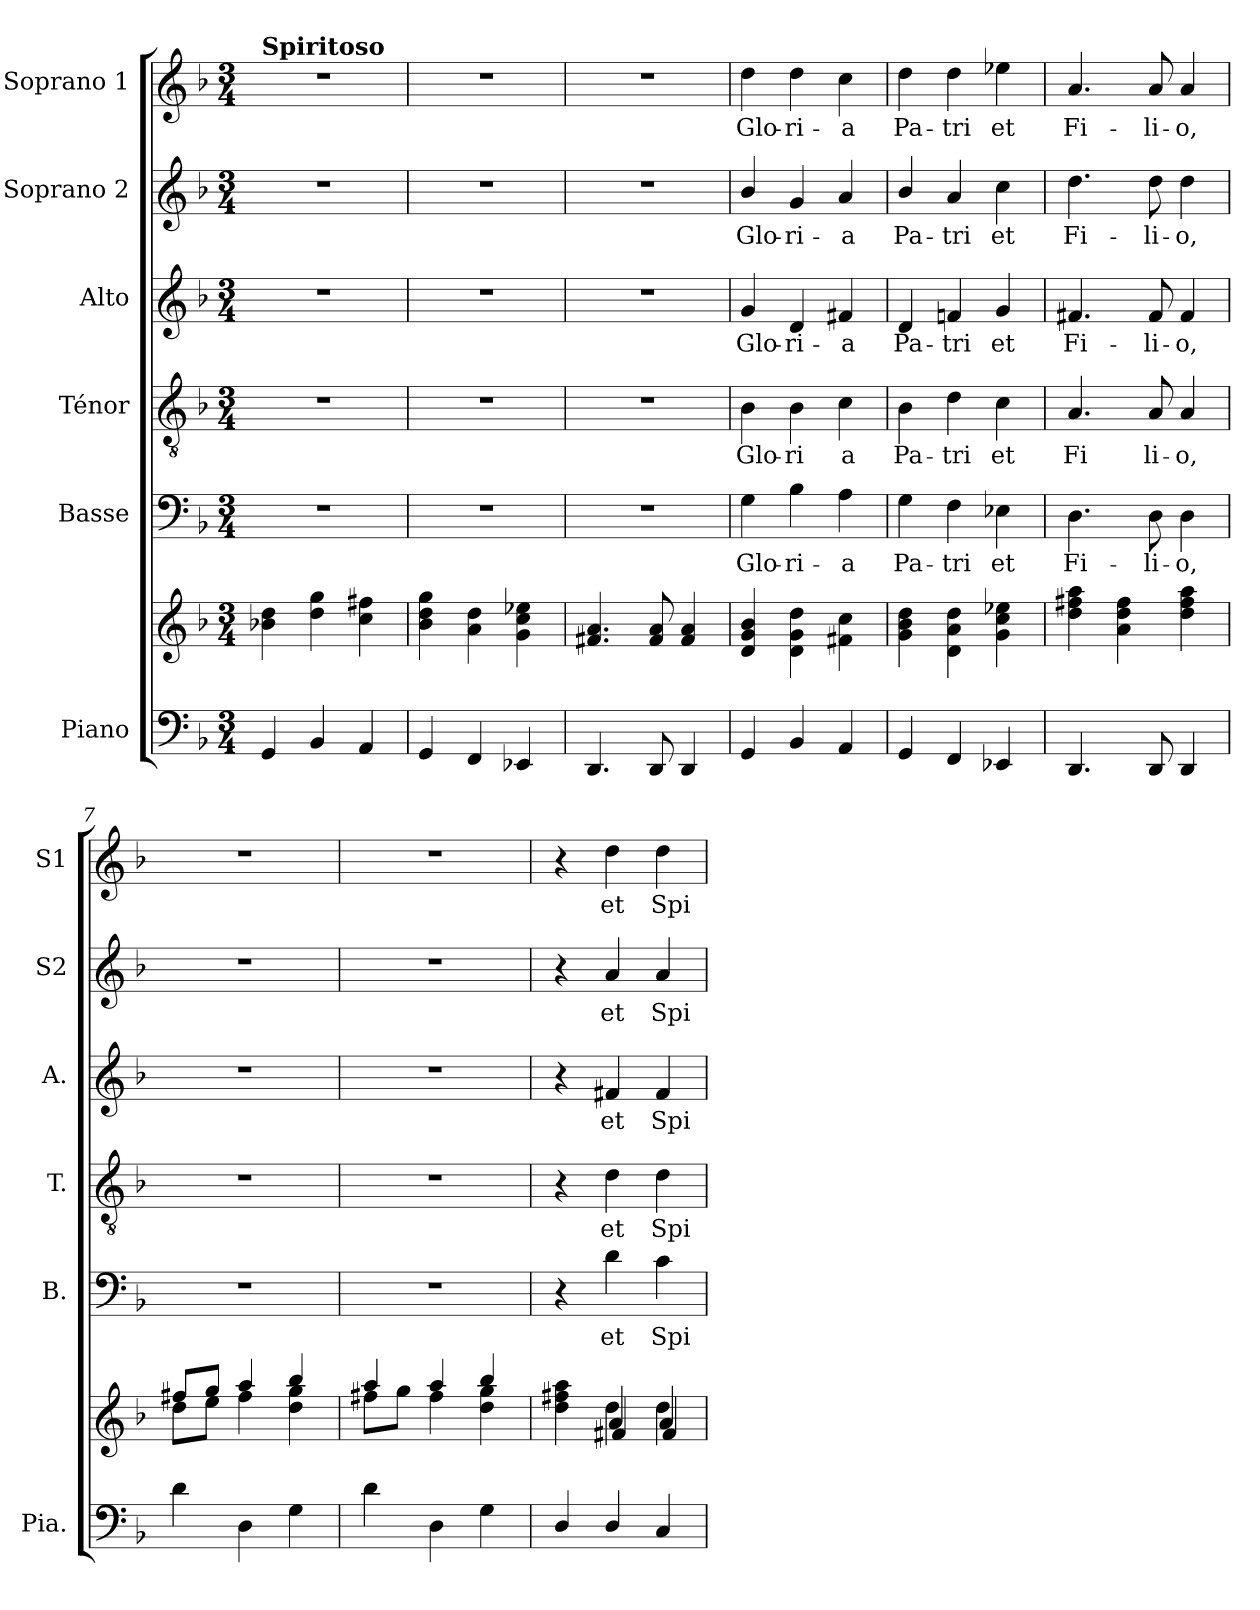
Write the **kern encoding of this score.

**kern	**kern	**kern	**text	**kern	**text	**kern	**text	**kern	**text	**kern	**text
*part6	*part6	*part5	*part5	*part4	*part4	*part3	*part3	*part2	*part2	*part1	*part1
*staff7	*staff6	*staff5	*staff5	*staff4	*staff4	*staff3	*staff3	*staff2	*staff2	*staff1	*staff1
*I"Piano	*	*I"Basse	*	*I"Ténor	*	*I"Alto	*	*I"Soprano 2	*	*I"Soprano 1	*
*I'Pia.	*	*I'B.	*	*I'T.	*	*I'A.	*	*I'S2	*	*I'S1	*
*clefF4	*clefG2	*clefF4	*	*clefGv2	*	*clefG2	*	*clefG2	*	*clefG2	*
*k[b-]	*k[b-]	*k[b-]	*	*k[b-]	*	*k[b-]	*	*k[b-]	*	*k[b-]	*
*M3/4	*M3/4	*M3/4	*	*M3/4	*	*M3/4	*	*M3/4	*	*M3/4	*
=1	=1	=1	=1	=1	=1	=1	=1	=1	=1	=1	=1
!	!	!	!	!	!	!	!	!	!	!LO:TX:a:B:t=Spiritoso	!
4GG/	4b-X\ 4dd\	2.r	.	2.r	.	2.r	.	2.r	.	2.r	.
4BB-/	4dd\ 4gg\	.	.	.	.	.	.	.	.	.	.
4AA/	4cc\ 4ff#X\	.	.	.	.	.	.	.	.	.	.
=2	=2	=2	=2	=2	=2	=2	=2	=2	=2	=2	=2
4GG/	4b-\ 4dd\ 4gg\	2.r	.	2.r	.	2.r	.	2.r	.	2.r	.
4FF/	4a\ 4dd\	.	.	.	.	.	.	.	.	.	.
4EE-X/	4g\ 4cc\ 4ee-X\	.	.	.	.	.	.	.	.	.	.
=3	=3	=3	=3	=3	=3	=3	=3	=3	=3	=3	=3
4.DD/	4.f#X/ 4.a/	2.r	.	2.r	.	2.r	.	2.r	.	2.r	.
8DD/	8f#/ 8a/	.	.	.	.	.	.	.	.	.	.
4DD/	4f#/ 4a/	.	.	.	.	.	.	.	.	.	.
=4	=4	=4	=4	=4	=4	=4	=4	=4	=4	=4	=4
!	!	!	!LO:LY:b	!	!LO:LY:b	!	!LO:LY:b	!	!LO:LY:b	!	!LO:LY:b
4GG/	4d/ 4g/ 4b-/	4G\	Glo-	4B-\	Glo-	4g/	-Glo-	4b-/	Glo--	4dd\	Glo-
!	!	!	!LO:LY:b	!	!LO:LY:b	!	!LO:LY:b	!	!LO:LY:b	!	!LO:LY:b
4BB-/	4d\ 4g\ 4dd\	4B-\	-ri-	4B-\	-ri	4d/	-ri-	4g/	-ri-	4dd\	-ri-
!	!	!	!LO:LY:b	!	!LO:LY:b	!	!LO:LY:b	!	!LO:LY:b	!	!LO:LY:b
4AA/	4f#X\ 4cc\	4A\	-a	4c\	a	4f#X/	-a	4a/	-a	4cc\	-a
=5	=5	=5	=5	=5	=5	=5	=5	=5	=5	=5	=5
!	!	!	!LO:LY:b	!	!LO:LY:b	!	!LO:LY:b	!	!LO:LY:b	!	!LO:LY:b
4GG/	4g\ 4b-\ 4dd\	4G\	Pa-	4B-\	Pa-	4d/	Pa-	4b-/	Pa-	4dd\	Pa-
!	!	!	!LO:LY:b	!	!LO:LY:b	!	!LO:LY:b	!	!LO:LY:b	!	!LO:LY:b
4FF/	4d\ 4a\ 4dd\	4F\	-tri	4d\	-tri	4fn/	-tri	4a/	-tri	4dd\	-tri
!	!	!	!LO:LY:b	!	!LO:LY:b	!	!LO:LY:b	!	!LO:LY:b	!	!LO:LY:b
4EE-X/	4g\ 4cc\ 4ee-X\	4E-X\	et	4c\	et	4g/	et	4cc\	et	4ee-X\	et
=6	=6	=6	=6	=6	=6	=6	=6	=6	=6	=6	=6
!	!	!	!LO:LY:b	!	!LO:LY:b	!	!LO:LY:b	!	!LO:LY:b	!	!LO:LY:b
4.DD/	4dd\ 4ff#X\ 4aa\	4.D\	Fi-	4.A/	Fi	4.f#X/	Fi-	4.dd\	Fi-	4.a/	Fi-
.	4a\ 4dd\ 4ff#\	.	.	.	.	.	.	.	.	.	.
!	!	!	!LO:LY:b	!	!LO:LY:b	!	!LO:LY:b	!	!LO:LY:b	!	!LO:LY:b
8DD/	.	8D\	-li-	8A/	li-	8f#/	-li-	8dd\	-li-	8a/	-li--
!	!	!	!LO:LY:b	!	!LO:LY:b	!	!LO:LY:b	!	!LO:LY:b	!	!LO:LY:b
4DD/	4dd\ 4ff#\ 4aa\	4D\	-o,	4A/	-o,	4f#/	-o,	4dd\	-o,	4a/	-o,
=7	=7	=7	=7	=7	=7	=7	=7	=7	=7	=7	=7
*	*^	*	*	*	*	*	*	*	*	*	*
4d\	8ff#X/L	8dd\L	2.r	.	2.r	.	2.r	.	2.r	.	2.r	.
.	8gg/J	8ee\J	.	.	.	.	.	.	.	.	.	.
4D\	4aa/	4ff#\	.	.	.	.	.	.	.	.	.	.
4G\	4bb-/	4dd\ 4gg\	.	.	.	.	.	.	.	.	.	.
=8	=8	=8	=8	=8	=8	=8	=8	=8	=8	=8	=8	=8
4d\	4aa/	8ff#X\L	2.r	.	2.r	.	2.r	.	2.r	.	2.r	.
.	.	8gg\J	.	.	.	.	.	.	.	.	.	.
4D\	4aa/	4ff#\	.	.	.	.	.	.	.	.	.	.
4G\	4bb-/	4dd\ 4gg\	.	.	.	.	.	.	.	.	.	.
!!LO:PB:g=z
=9	=9	=9	=9	=9	=9	=9	=9	=9	=9	=9	=9	=9
*	*	*^	*	*	*	*	*	*	*	*	*	*
4D/	4dd\ 4ff#X\ 4aa\	4ryy	4ryy	4r	.	4r	.	4r	.	4r	.	4r	.
!	!	!	!	!	!LO:LY:b	!	!LO:LY:b	!	!LO:LY:b	!	!LO:LY:b	!	!LO:LY:b
4D/	4dd\	4a/	4f#X/	4d\	et	4d\	et	4f#X/	et	4a/	et	4dd\	et
!	!	!	!	!	!LO:LY:b	!	!LO:LY:b	!	!LO:LY:b	!	!LO:LY:b	!	!LO:LY:b
4C/	4dd\	4a/	4f#/	4c\	Spi-	4d\	Spi	4f#/	Spi-	4a/	Spi	4dd\	Spi-
*	*v	*v	*v	*	*	*	*	*	*	*	*	*	*
=	=	=	=	=	=	=	=	=	=	=	=
*-	*-	*-	*-	*-	*-	*-	*-	*-	*-	*-	*-
